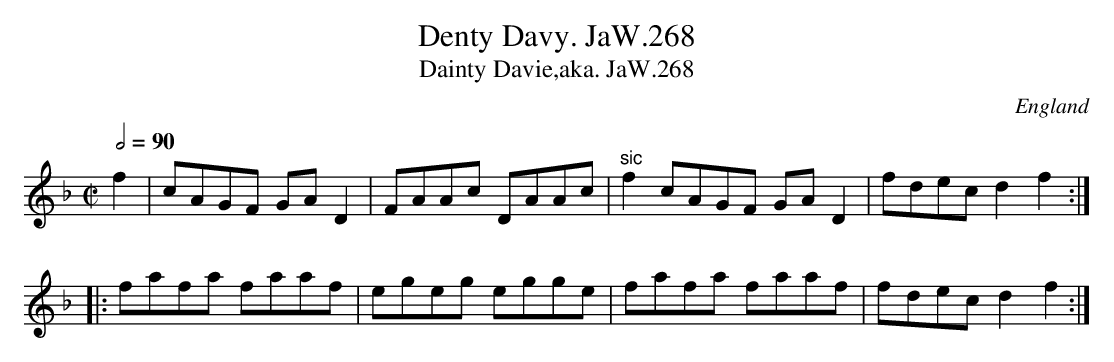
X:1
T:Denty Davy. JaW.268
T:Dainty Davie,aka. JaW.268
M:C|
L:1/8
Q:1/2=90
O:England
K:F major
f2|cAGF GAD2|FAAc DAAc|"sic"f2 cAGF GAD2|fdec d2f2:|!
|:fafa faaf|egeg egge|fafa faaf|fdec d2f2:|
